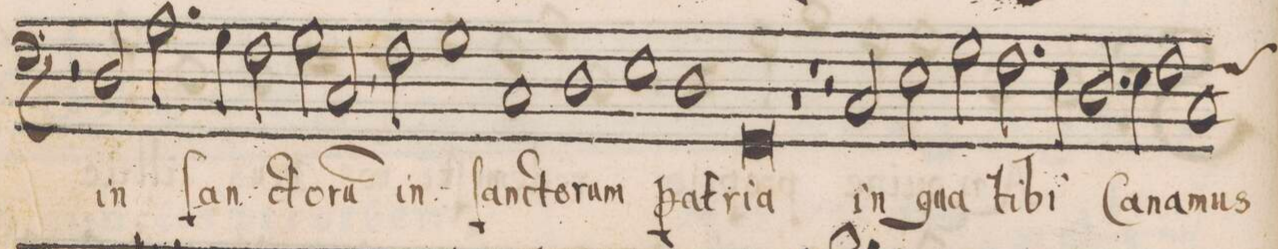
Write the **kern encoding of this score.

**kern	**text
*I"BASSVS	*
*clefF4	*
*k[]	*
*met(c|)	*
*M2/1	*
2r	.
2D/	in
2.A\	ſan-
4G\	.
=33	=33
2F\	.
2G\	-cto-
2C,/	-ru(m)
2F\	in
=34	=34
1G	ſanc-
1C	-to-
=35	=35
1D	-rum
1E	pa-
=36	=36
1D	-tri-
0GG	-a
=37	=37
1r	.
=38	=38
1r	.
2r	.
2C/	in
=39	=39
2E\	qua
2G\	.
2.F\	ti-
4E\	-bi
=40	=40
2.D/	.
4E\	Ca-
1F	-na-
=41	=41
*custos:F	*
1C	-mus
*-	*-
